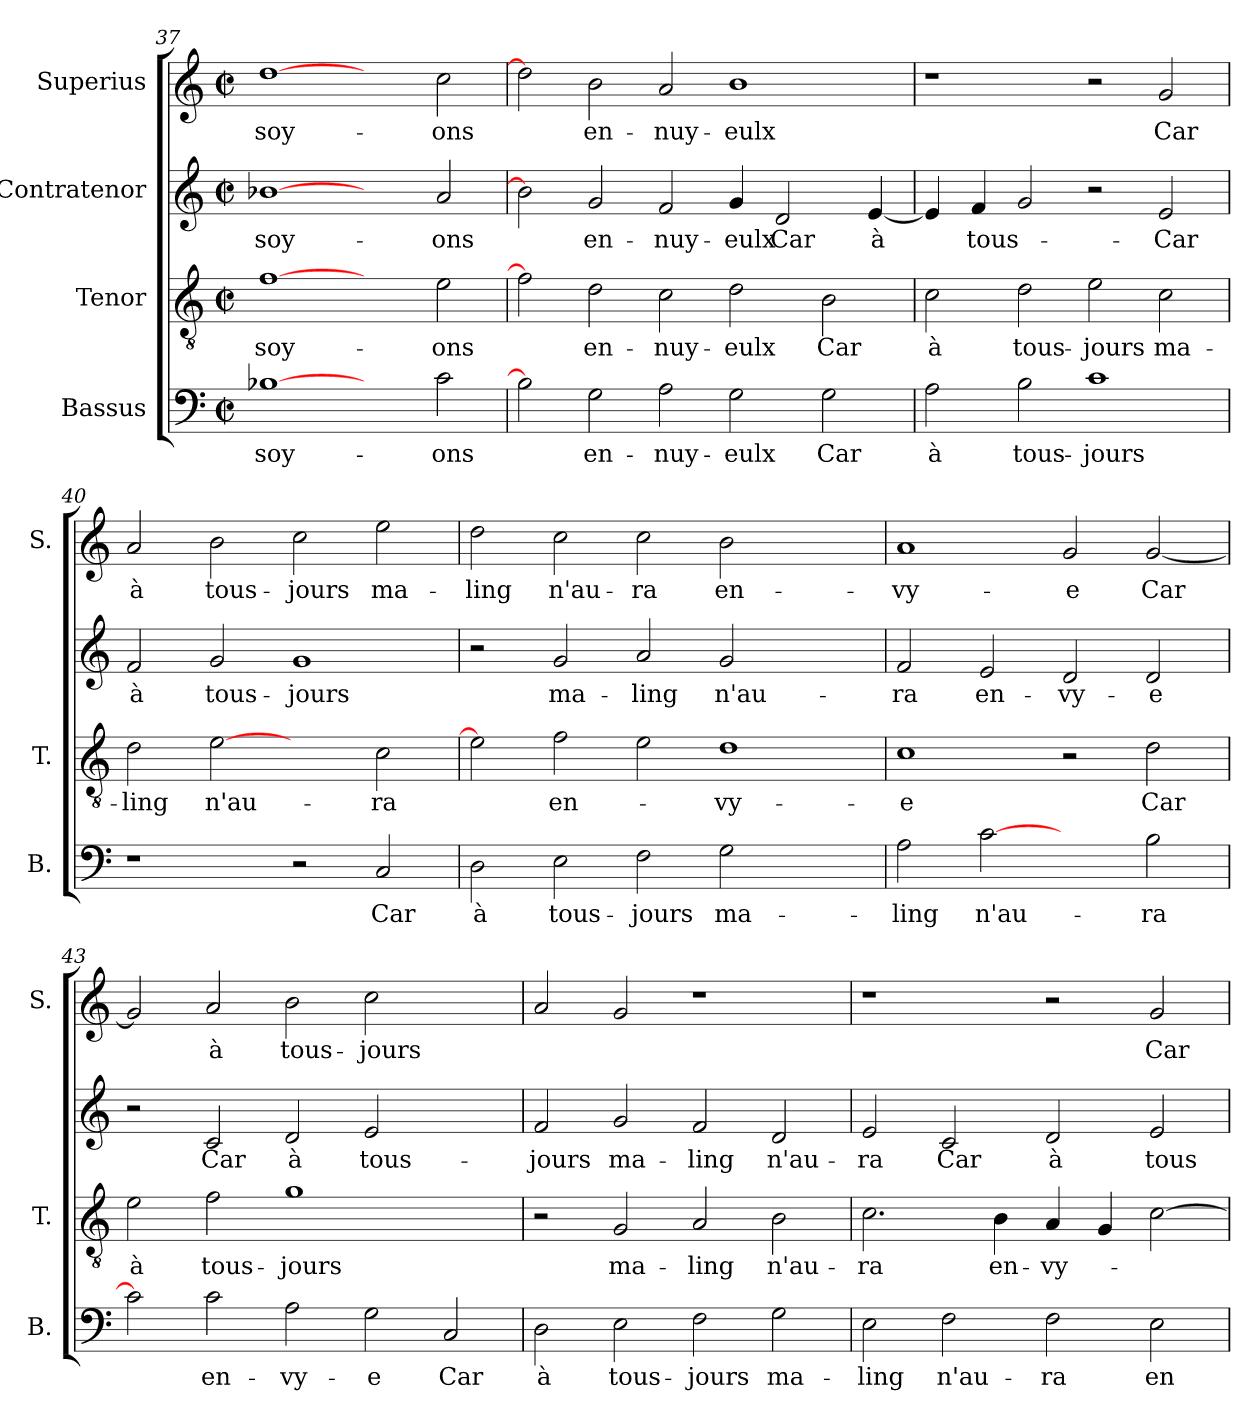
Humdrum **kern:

**kern	**text	**kern	**text	**kern	**text	**kern	**text
*part4	*part4	*part3	*part3	*part2	*part2	*part1	*part1
*staff4	*staff4	*staff3	*staff3	*staff2	*staff2	*staff1	*staff1
*I"Bassus	*	*I"Tenor	*	*I"Contratenor	*	*I"Superius	*
*I'B.	*	*I'T.	*	*	*	*I'S.	*
*clefF4	*	*clefGv2	*	*clefG2	*	*clefG2	*
*k[]	*	*k[]	*	*k[]	*	*k[]	*
*C:	*	*C:	*	*C:	*	*C:	*
*M2/2	*	*M2/2	*	*M2/2	*	*M2/2	*
*met(c|)	*	*met(c|)	*	*met(c|)	*	*met(c|)	*
=37	=37	=37	=37	=37	=37	=37	=37
[1B-X\	soy-	[1f\	soy-	[1b-X\	soy-	[1dd\	soy-
2ryy	.	2ryy	.	2ryy	.	2ryy	.
2c\	-ons	2e\	-ons	2a/	-ons	2cc\	-ons
!!LO:PB:g=z
=38	=38	=38	=38	=38	=38	=38	=38
2B-\]	.	2f\]	.	2b-\]	.	2dd\]	.
2G\	en-	2d\	en-	2g/	en-	2b\	en-
2A\	-nuy-	2c\	-nuy-	2f/	-nuy-	2a/	-nuy-
2G\	-eulx	2d\	-eulx	4g/	-eulx	1b\	-eulx
.	.	.	.	2d/	Car	.	.
2G\	Car	2B\	Car	.	.	.	.
.	.	.	.	[4e/	à	.	.
=39	=39	=39	=39	=39	=39	=39	=39
2A\	à	2c\	à	4e/]	.	1r	.
.	.	.	.	4f/	tous-	.	.
2B\	tous-	2d\	tous-	2g/	.	.	.
1c\	-jours	2e\	-jours	2r	.	2r	.
.	.	2c\	ma-	2e/	Car	2g/	Car
=40	=40	=40	=40	=40	=40	=40	=40
1r	.	2d\	-ling	2f/	à	2a/	à
.	.	[2e\	n'au-	2g/	tous-	2b\	tous-
2r	.	2ryy	.	1g/	-jours	2cc\	-jours
2C/	Car	2c\	-ra	.	.	2ee\	ma-
=41	=41	=41	=41	=41	=41	=41	=41
2D\	à	2e\]	.	2r	.	2dd\	-ling
2E\	tous-	2f\	en-	2g/	ma-	2cc\	n'au-
2F\	-jours	2e\	.	2a/	-ling	2cc\	-ra
2G\	ma-	1d\	-vy-	2g/	n'au-	2b\	en-
2ryy	.	.	.	2ryy	.	2ryy	.
=42	=42	=42	=42	=42	=42	=42	=42
2A\	-ling	1c\	-e	2f/	-ra	1a/	-vy-
[2c\	n'au-	.	.	2e/	en-	.	.
2ryy	.	2r	.	2d/	-vy-	2g/	-e
2B\	-ra	2d\	Car	2d/	-e	[2g/	Car
!!LO:LB:g=z
=43	=43	=43	=43	=43	=43	=43	=43
2c\]	.	2e\	à	2r	.	2g/]	.
2c\	en-	2f\	tous-	2c/	Car	2a/	à
2A\	-vy-	1g\	-jours	2d/	à	2b\	tous-
2G\	-e	.	.	2e/	tous-	2cc\	-jours
2C/	Car	2ryy	.	2ryy	.	2ryy	.
=44	=44	=44	=44	=44	=44	=44	=44
2D\	à	2r	.	2f/	-jours	2a/	.
2E\	tous-	2G/	ma-	2g/	ma-	2g/	.
2F\	-jours	2A/	-ling	2f/	-ling	1r	.
2G\	ma-	2B\	n'au-	2d/	n'au-	.	.
=45	=45	=45	=45	=45	=45	=45	=45
2E\	-ling	2.c\	-ra	2e/	-ra	1r	.
2F\	n'au-	.	.	2c/	Car	.	.
.	.	4B\	en-	.	.	.	.
2F\	-ra	4A/	-vy-	2d/	à	2r	.
.	.	4G/	.	.	.	.	.
2E\	en-	[2c\	.	2e/	tous-	2g/	Car
=	=	=	=	=	=	=	=
*-	*-	*-	*-	*-	*-	*-	*-
